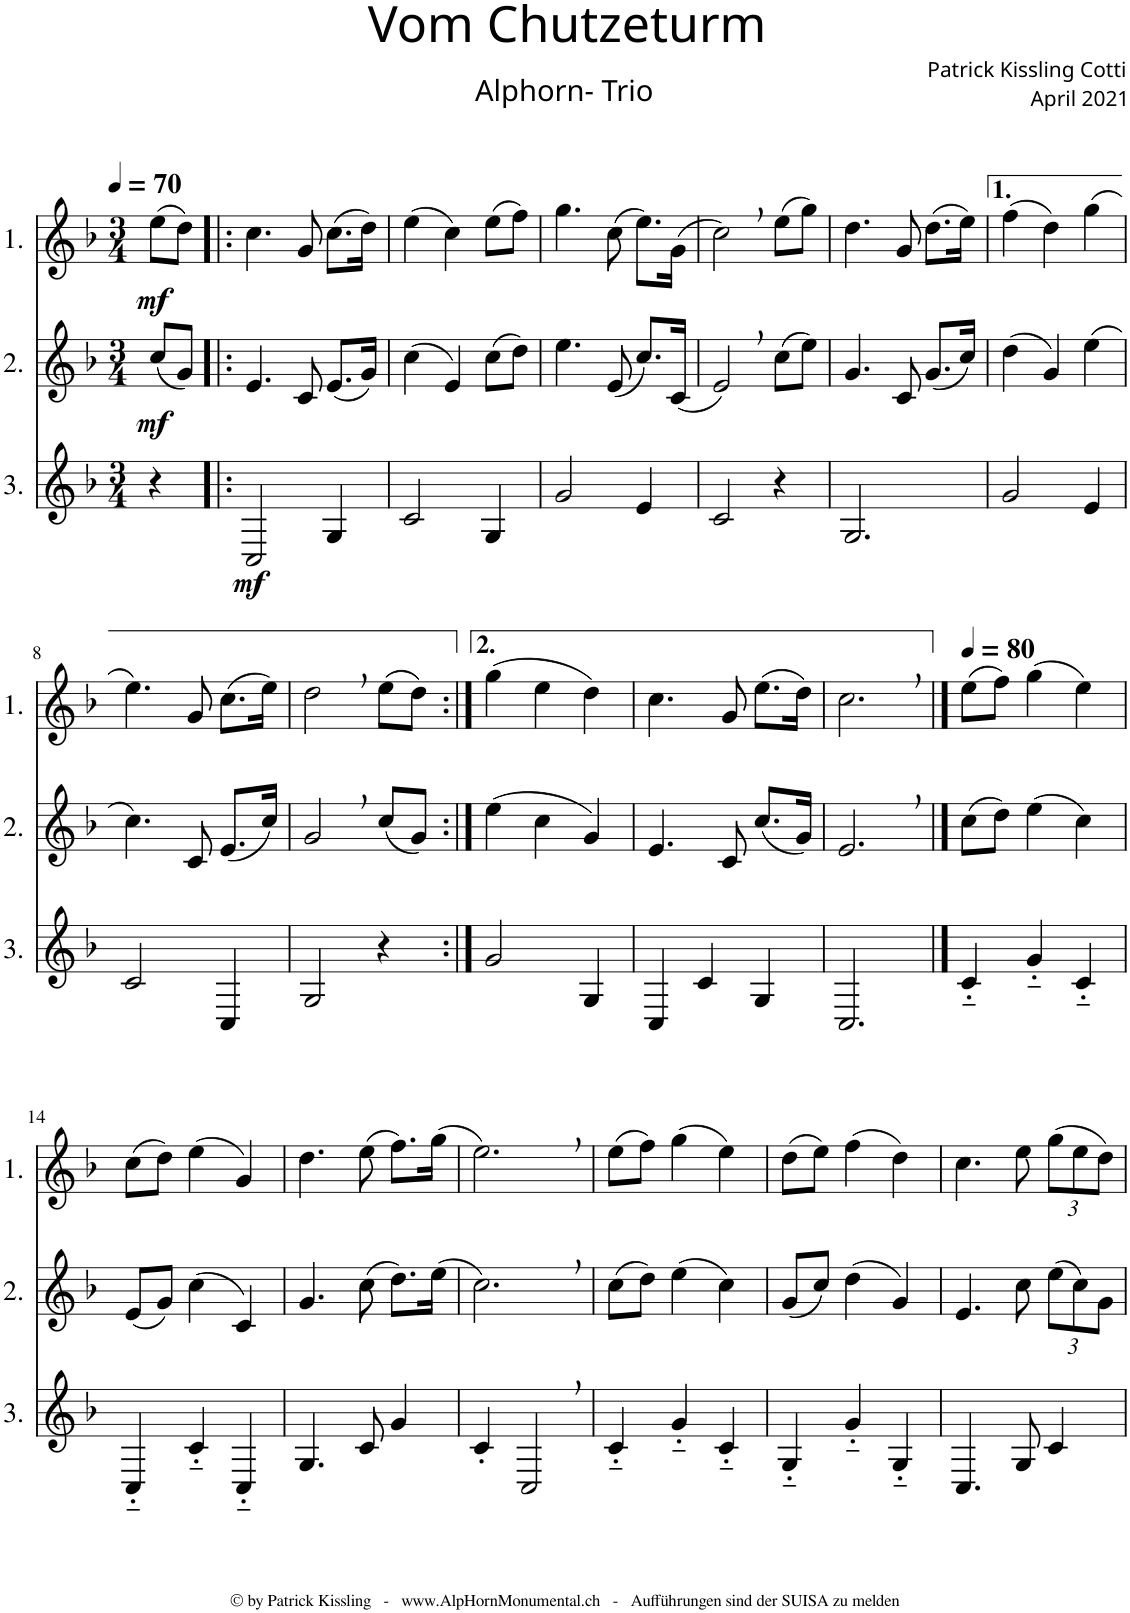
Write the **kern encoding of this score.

**kern	**dynam	**kern	**dynam	**kern	**dynam
*part3	*part3	*part2	*part2	*part1	*part1
*staff3	*staff3	*staff2	*staff2	*staff1	*staff1
*I"3.	*	*I"2.	*	*I"1.	*
*clefG2	*	*clefG2	*	*clefG2	*
*Trd4c7	*	*Trd4c7	*	*Trd4c7	*
*k[b-]	*	*k[b-]	*	*k[b-]	*
*M3/4	*	*M3/4	*	*M3/4	*
*MM70	*	*MM70	*	*MM70	*
=1	=1	=1	=1	=1	=1
!	!	!	!LO:DY:b	!	!LO:DY:b
4r	.	(8cc/L	mf	(8ee\L	mf
.	.	8g/J)	.	8dd\J)	.
=2!|:	=2!|:	=2!|:	=2!|:	=2!|:	=2!|:
!	!LO:DY:b	!	!	!	!
2C/	mf	4.e/	.	4.cc\	.
.	.	8c/	.	8g/	.
4G/	.	(8.e/L	.	(8.cc\L	.
.	.	16g/Jk)	.	16dd\Jk)	.
=3	=3	=3	=3	=3	=3
2c/	.	(4cc\	.	(4ee\	.
.	.	4e/)	.	4cc\)	.
4G/	.	(8cc\L	.	(8ee\L	.
.	.	8dd\J)	.	8ff\J)	.
=4	=4	=4	=4	=4	=4
2g/	.	4.ee\	.	4.gg\	.
.	.	(8e/	.	(8cc\	.
4e/	.	8.cc/L)	.	8.ee\L)	.
.	.	(16c/Jk	.	(16g\Jk	.
=5	=5	=5	=5	=5	=5
2c/	.	2e,/)	.	2cc,\)	.
4r	.	(8cc\L	.	(8ee\L	.
.	.	8ee\J)	.	8gg\J)	.
=6	=6	=6	=6	=6	=6
2.G/	.	4.g/	.	4.dd\	.
.	.	8c/	.	8g/	.
.	.	(8.g/L	.	(8.dd\L	.
.	.	16cc/Jk)	.	16ee\Jk)	.
=7	=7	=7	=7	=7	=7
2g/	.	(4dd\	.	(4ff\	.
.	.	4g/)	.	4dd\)	.
4e/	.	(4ee\	.	(4gg\	.
!!LO:LB:g=z
=8	=8	=8	=8	=8	=8
2c/	.	4.cc\)	.	4.ee\)	.
.	.	8c/	.	8g/	.
4C/	.	(8.e/L	.	(8.cc\L	.
.	.	16cc/Jk)	.	16ee\Jk)	.
=9	=9	=9	=9	=9	=9
2G/	.	2g,/	.	2dd,\	.
4r	.	(8cc/L	.	(8ee\L	.
.	.	8g/J)	.	8dd\J)	.
=10:|!	=10:|!	=10:|!	=10:|!	=10:|!	=10:|!
2g/	.	(4ee\	.	(4gg\	.
.	.	4cc\	.	4ee\	.
4G/	.	4g/)	.	4dd\)	.
=11	=11	=11	=11	=11	=11
4C/	.	4.e/	.	4.cc\	.
4c/	.	.	.	.	.
.	.	8c/	.	8g/	.
4G/	.	(8.cc/L	.	(8.ee\L	.
.	.	16g/Jk)	.	16dd\Jk)	.
=12	=12	=12	=12	=12	=12
2.C/	.	2.e,/	.	2.cc,\	.
==13	==13	==13	==13	==13	==13
*	*	*	*	*MM80	*
4c'~/	.	(8cc\L	.	(8ee\L	.
.	.	8dd\J)	.	8ff\J)	.
4g'~/	.	(4ee\	.	(4gg\	.
4c'~/	.	4cc\)	.	4ee\)	.
!!LO:LB:g=z
=14	=14	=14	=14	=14	=14
4C'~/	.	(8e/L	.	(8cc\L	.
.	.	8g/J)	.	8dd\J)	.
4c'~/	.	(4cc\	.	(4ee\	.
4C'~/	.	4c/)	.	4g/)	.
=15	=15	=15	=15	=15	=15
4.G/	.	4.g/	.	4.dd\	.
8c/	.	(8cc\	.	(8ee\	.
4g/	.	8.dd\L)	.	8.ff\L)	.
.	.	(16ee\Jk	.	(16gg\Jk	.
=16	=16	=16	=16	=16	=16
4c'/	.	2.cc,\)	.	2.ee,\)	.
2C,/	.	.	.	.	.
=17	=17	=17	=17	=17	=17
4c'~/	.	(8cc\L	.	(8ee\L	.
.	.	8dd\J)	.	8ff\J)	.
4g'~/	.	(4ee\	.	(4gg\	.
4c'~/	.	4cc\)	.	4ee\)	.
=18	=18	=18	=18	=18	=18
4G'~/	.	(8g/L	.	(8dd\L	.
.	.	8cc/J)	.	8ee\J)	.
4g'~/	.	(4dd\	.	(4ff\	.
4G'~/	.	4g/)	.	4dd\)	.
=19	=19	=19	=19	=19	=19
4.C/	.	4.e/	.	4.cc\	.
8G/	.	8cc\	.	8ee\	.
*	*	*Xbrackettup	*	*Xbrackettup	*
4c/	.	(12ee\L	.	(12gg\L	.
.	.	12cc\)	.	12ee\	.
.	.	12g\J	.	12dd\J)	.
=	=	=	=	=	=
*-	*-	*-	*-	*-	*-
